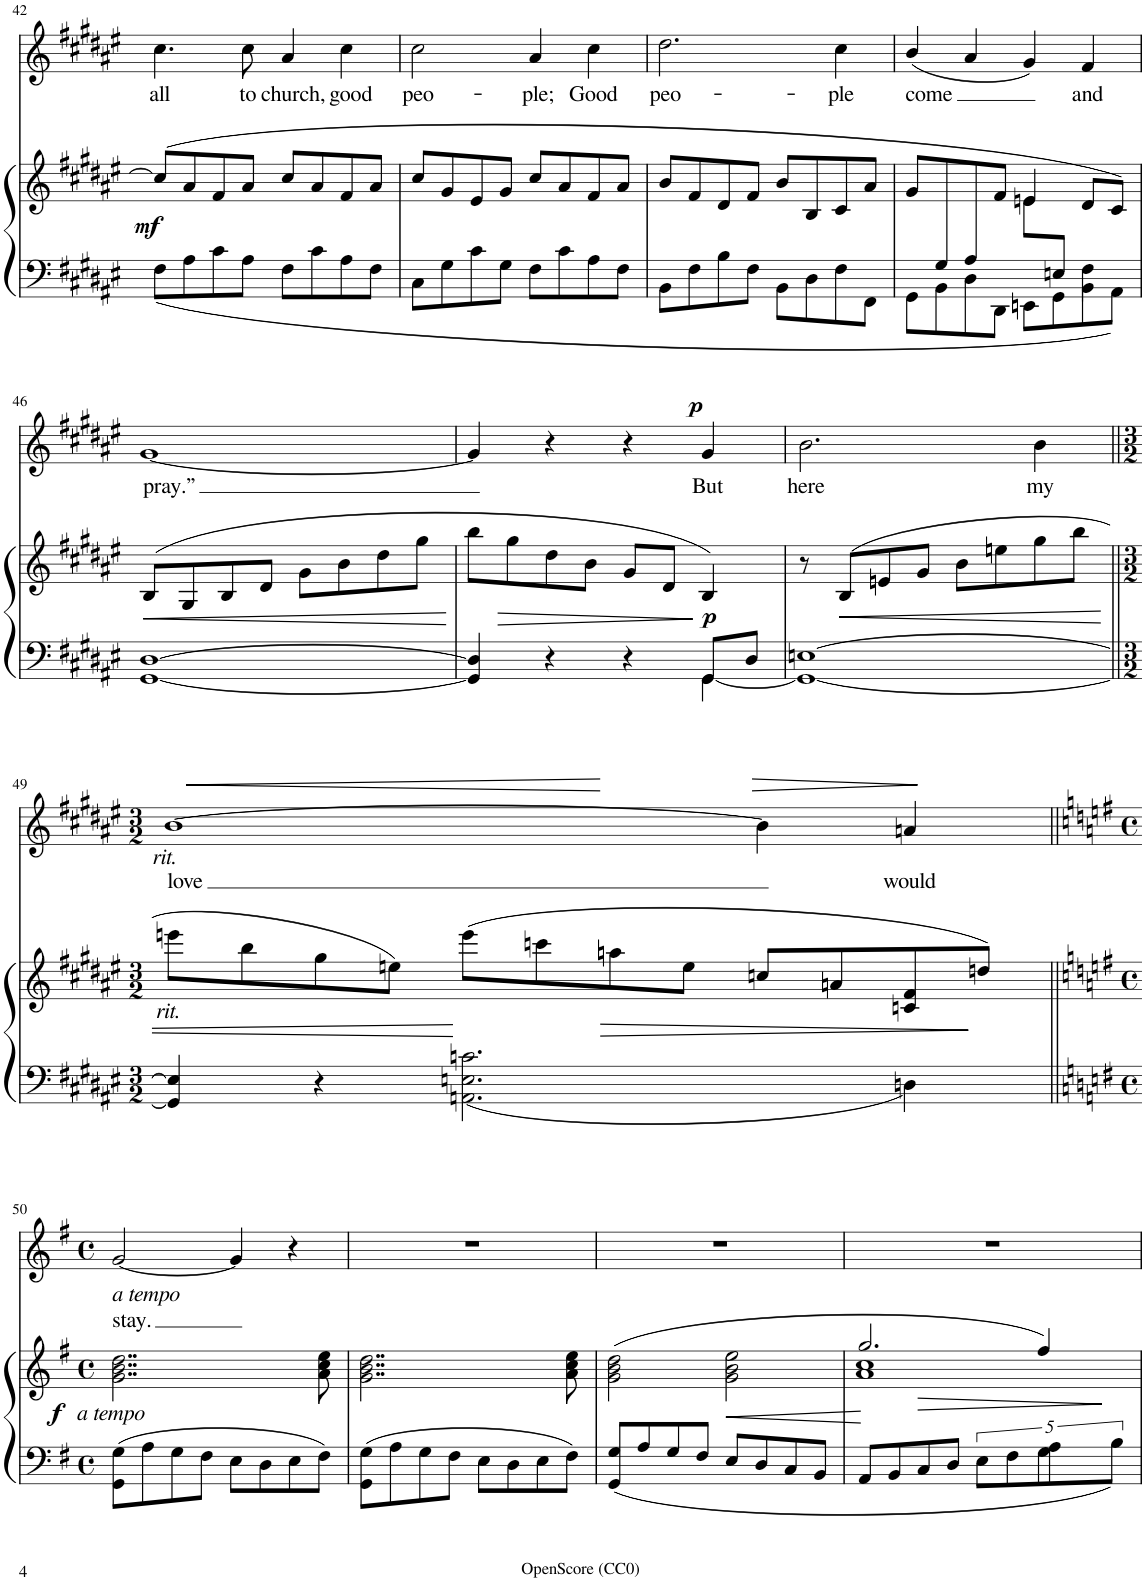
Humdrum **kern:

**kern	**kern	**dynam	**kern	**text	**dynam
*part2	*part2	*part2	*part1	*part1	*part1
*staff3	*staff2	*staff2/3	*staff1	*staff1	*staff1
*I"Piano	*	*	*I"Voice	*	*
*I'Pno	*	*	*	*	*
!!LO:PB:g=z
*clefF4	*clefG2	*	*clefG2	*	*
*k[f#c#g#d#a#e#]	*k[f#c#g#d#a#e#]	*	*k[f#c#g#d#a#e#]	*	*
*M4/4	*M4/4	*	*M4/4	*	*
*met(c)	*met(c)	*	*met(c)	*	*
=42	=42	=42	=42	=42	=42
!	!	!LO:DY:b	!	!LO:LY:b	!
8F#\L	(8cc#/L]	mf	4.cc#\	all	.
8A#\	8a#/	.	.	.	.
8c#\	8f#/	.	.	.	.
!	!	!	!	!LO:LY:b	!
8A#\J	8a#/J	.	8cc#\	to	.
!	!	!	!	!LO:LY:b	!
8F#\L	8cc#/L	.	4a#/	church,	.
8c#\	8a#/	.	.	.	.
!	!	!	!	!LO:LY:b	!
8A#\	8f#/	.	4cc#\	good	.
8F#\J	8a#/J	.	.	.	.
=43	=43	=43	=43	=43	=43
!	!	!	!	!LO:LY:b	!
8C#\L	8cc#/L	.	2cc#\	peo-	.
8G#\	8g#/	.	.	.	.
8c#\	8e#/	.	.	.	.
8G#\J	8g#/J	.	.	.	.
!	!	!	!	!LO:LY:b	!
8F#\L	8cc#/L	.	4a#/	-ple;	.
8c#\	8a#/	.	.	.	.
!	!	!	!	!LO:LY:b	!
8A#\	8f#/	.	4cc#\	Good	.
8F#\J	8a#/J	.	.	.	.
=44	=44	=44	=44	=44	=44
!	!	!	!	!LO:LY:b	!
8BB\L	8b/L	.	2.dd#\	peo-	.
8F#\	8f#/	.	.	.	.
8B\	8d#/	.	.	.	.
8F#\J	8f#/J	.	.	.	.
8BB\L	8b/L	.	.	.	.
8D#\	8B/	.	.	.	.
!	!	!	!	!LO:LY:b	!
8F#\	8c#/	.	4cc#\	-ple	.
8FF#\J	8a#/J	.	.	.	.
=45	=45	=45	=45	=45	=45
*^	*^	*	*	*	*
*	*^	*	*	*	*	*	*
!	!	!	!	!	!	!	!LO:LY:b	!
8ryy	8ryy	8GG#\L	8g#/L	2ryy	.	(4b/	come	.
8G#/	8ryy@	8BB\	4ryy	.	.	.	.	.
8A#/	8ryy@	8D#\	.	.	.	4a#/	.	.
2ryy	8ryy@	8DD#\J	8f#/J	.	.	.	.	.
.	8ryy@	8EEn\L	4en/	8e\L	.	4g#/)	.	.
.	8En/J	8GG#\	.	4.ryy	.	.	.	.
!	!	!	!	!	!	!	!LO:LY:b	!
.	4F#\	8BB\	8d#/L	.	.	4f#/	and	.
8ryy	.	8AA#\J	8c#/J)	.	.	.	.	.
*	*	*	*v	*v	*	*	*	*
!!LO:LB:g=z
=46	=46	=46	=46	=46	=46	=46	=46
!	!	!	!	!LO:HP:b	!	!LO:LY:b	!
*v	*v	*v	*	*	*	*	*
[1GG# [1D#	(8B/L	<	[1g#	pray.”	.
.	8G#/	.	.	.	.
.	8B/	.	.	.	.
.	8d#/J	.	.	.	.
.	8g#\L	.	.	.	.
.	8b\	.	.	.	.
.	8dd#\	.	.	.	.
.	8gg#\J	.	.	.	.
=47	=47	=47	=47	=47	=47
*^	*	*	*	*	*
4GG#/] 4D#/]	2.ryy	8bb\L	.	4g#/]	.	.
!	!	!	!LO:HP:b	!	!	!
.	.	8gg#\	>	.	.	.
4r	.	8dd#\	.	4r	.	.
.	.	8b\J	.	.	.	.
4r	.	8g#/L	.	4r	.	.
.	.	8d#/J	.	.	.	.
!	!	!	!LO:DY:n=1:b	!	!LO:LY:b	!LO:DY:a
8GG#/L	[4GG#\	4B/)	[ p	4g#/	But	p
8D#/J	.	.	.	.	.	.
*v	*v	*	*	*	*	*
=48	=48	=48	=48	=48	=48
!	!	!	!	!LO:LY:b	!
1GG#_ [1En	8r	.	2.b\	here	.
!	!	!LO:HP:b	!	!	!
.	(8B/L	<	.	.	.
.	8en/	.	.	.	.
.	8g#/J	.	.	.	.
.	8b\L	.	.	.	.
.	8een\	.	.	.	.
!	!	!	!	!LO:LY:b	!
.	8gg#\	.	4b\	my	.
.	8bb\J	.	.	.	.
!!LO:LB:g=z
=49||	=49||	=49||	=49||	=49||	=49||
*M3/2	*M3/2	*	*M3/2	*	*
!	!	!	!LO:TX:b:i:t=rit.	!	!
!	!LO:TX:b:i:t=rit.	!	!	!	!
!	!	!	!	!LO:LY:b	!LO:HP:b
*	*	*	*^	*	*
4GG#/] 4E/]	8eeen\L	.	[1b	2ryy	love	<
.	8bb\	.	.	.	.	.
4r	8gg#\	.	.	.	.	.
.	8een\J)	.	.	.	.	.
2.AAn\ 2.En\ 2.cn\	(8eee\L	]	.	4ryy	.	.
.	8cccn\	.	.	.	.	.
!	!	!LO:HP:b	!	!	!	!
.	8aan\	>	.	4ryy	.	[
.	8ee\J	.	.	.	.	.
!	!	!	!	!	!	!LO:HP:b
.	8ccn/L	.	4b\]	2ryy	.	>
.	8an/	.	.	.	.	.
!	!	!	!	!	!LO:LY:b	!
4Dn\	8cn/ 8f#/	.	4an/	.	would	]
.	8ddn/J)	[	.	.	.	.
*	*	*	*v	*v	*	*
!!LO:LB:g=z
=50||	=50||	=50||	=50||	=50||	=50||
*k[f#]	*k[f#]	*	*k[f#]	*	*
*M4/4	*M4/4	*	*M4/4	*	*
*met(c)	*met(c)	*	*met(c)	*	*
!	!	!	!LO:TX:b:i:t=a tempo	!	!
!	!	!LO:DY:b	!	!LO:LY:b	!
!	!	!LO:DY:n=1:b	!	!	!
8GG\ 8G\L	2..g\ 2..b\ 2..dd\	f other-dynamics	[2g/	stay.	.
8A\	.	.	.	.	.
8G\	.	.	.	.	.
8F#\J	.	.	.	.	.
8E\L	.	.	4g/]	.	.
8D\	.	.	.	.	.
8E\	.	.	4r	.	.
8F#\J	8a\ 8cc\ 8ee\	.	.	.	.
=51	=51	=51	=51	=51	=51
8GG\ 8G\L	2..g\ 2..b\ 2..dd\	.	1r	.	.
8A\	.	.	.	.	.
8G\	.	.	.	.	.
8F#\J	.	.	.	.	.
8E\L	.	.	.	.	.
8D\	.	.	.	.	.
8E\	.	.	.	.	.
8F#\J	8a\ 8cc\ 8ee\	.	.	.	.
=52	=52	=52	=52	=52	=52
8GG/ 8G/L	(2g\ 2b\ 2dd\	.	1r	.	.
8A/	.	.	.	.	.
8G/	.	.	.	.	.
8F#/J	.	.	.	.	.
8E/L	2g\ 2b\ 2ee\	.	.	.	.
8D/	.	.	.	.	.
8C/	.	.	.	.	.
8BB/J	.	.	.	.	.
=53	=53	=53	=53	=53	=53
*	*^	*	*	*	*
8AA/L	2.gg/	1a 1cc	.	1r	.	.
8BB/	.	.	]	.	.	.
8C/	.	.	.	.	.	.
8D/J	.	.	.	.	.	.
10E\L	.	.	.	.	.	.
10F#\	.	.	.	.	.	.
10G\	.	.	.	.	.	.
.	4ff#/)	.	.	.	.	.
10A\	.	.	.	.	.	.
10B\J	.	.	.	.	.	.
*	*v	*v	*	*	*	*
=	=	=	=	=	=
*-	*-	*-	*-	*-	*-
